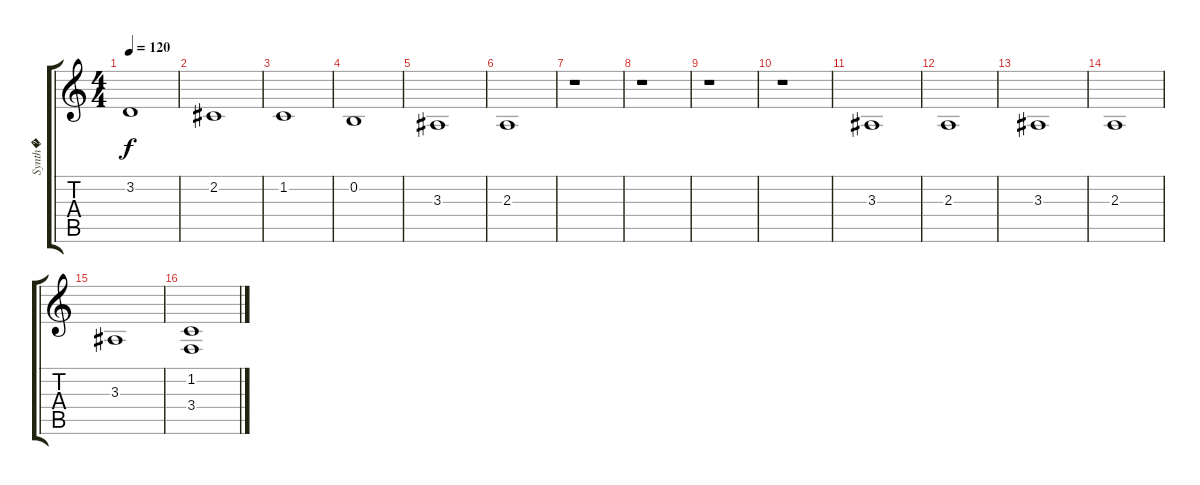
\track ("Synth�" "Synth�") {instrument stringensemble1}
\staff {score tabs}
\tuning (E4 B3 G3 D3 A2 E2) {hide}
\ts (4 4)
\tempo 120
\clef g2
\ks c
3.2.1{dy f} |
2.2.1 |
1.2.1 |
0.2.1 |
3.3.1 |
2.3.1 |
r.1 |
r.1 |
r.1 |
r.1 |
3.3.1 |
2.3.1 |
3.3.1 |
2.3.1 |
3.3.1 |
(1.2 3.4).1
